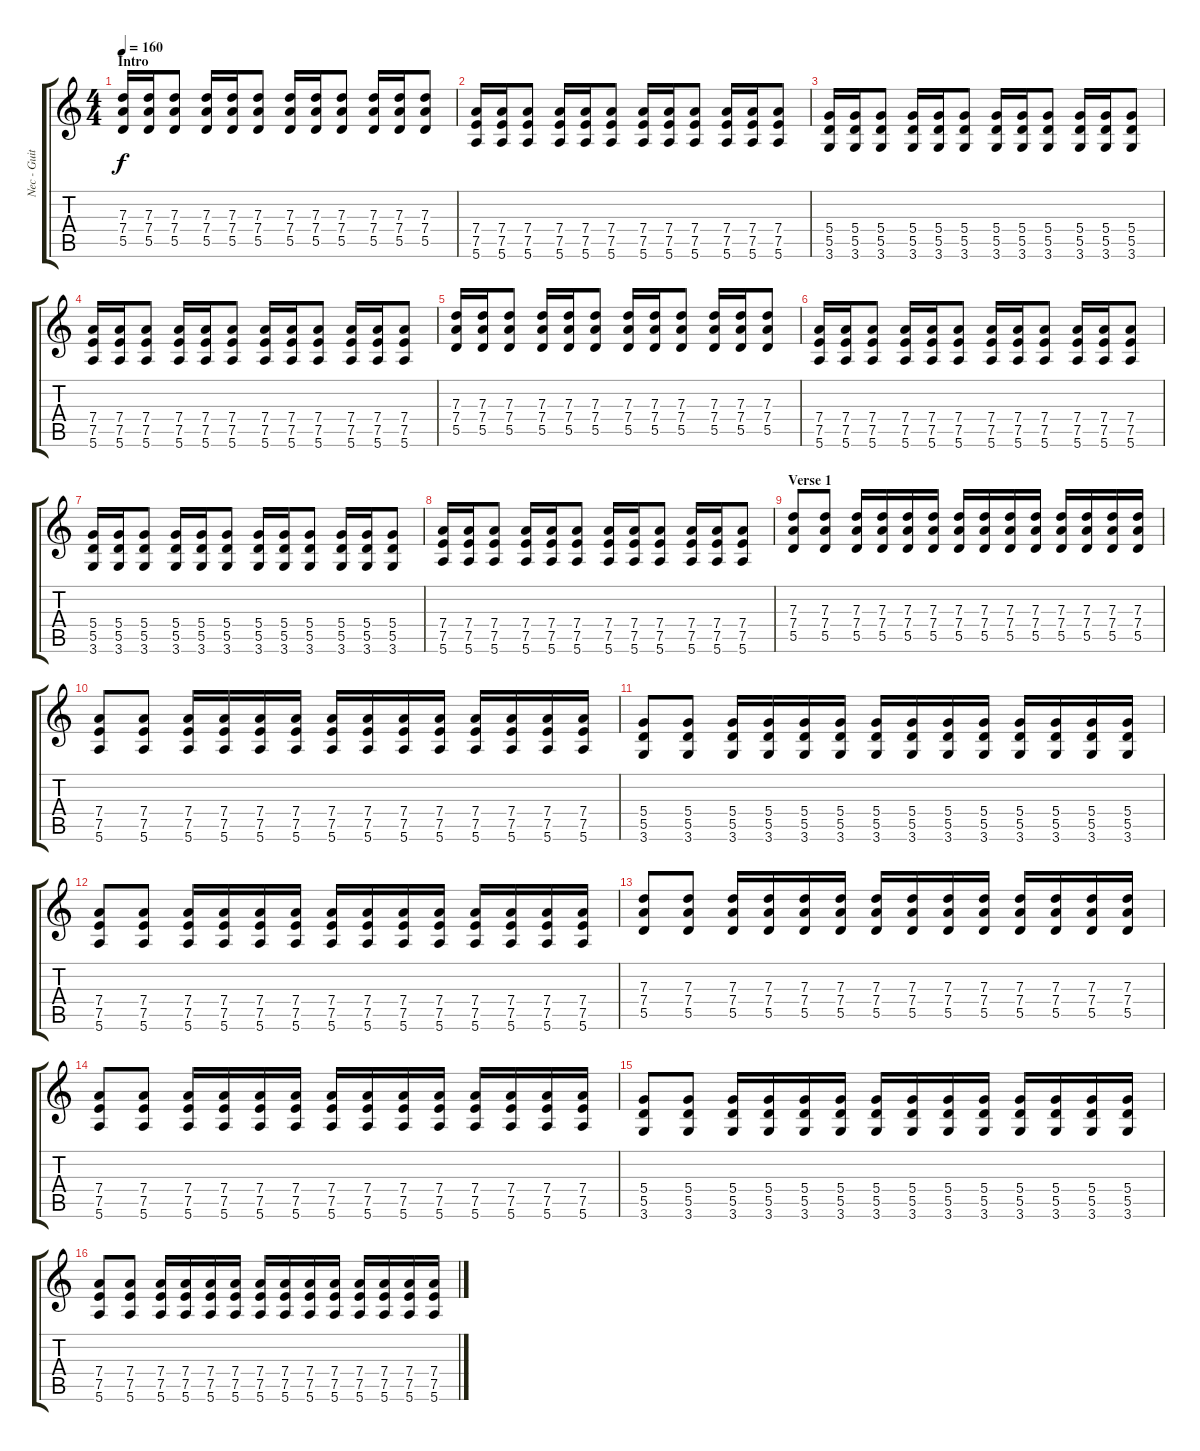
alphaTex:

\track ("Nec - Guitars" "Nec - Guit") {instrument distortionguitar}
\staff {score tabs}
\tuning (E4 B3 G3 D3 A2 E2) {hide}
\ts (4 4)
\section ("" "Intro")
\tempo 160
\clef g2
\ks c
(7.3 7.4 5.5).16{dy f instrument distortionguitar} (7.3 7.4 5.5).16 (7.3 7.4 5.5).8 (7.3 7.4 5.5).16 (7.3 7.4 5.5).16 (7.3 7.4 5.5).8 (7.3 7.4 5.5).16 (7.3 7.4 5.5).16 (7.3 7.4 5.5).8 (7.3 7.4 5.5).16 (7.3 7.4 5.5).16 (7.3 7.4 5.5).8 |
(7.4 7.5 5.6).16 (7.4 7.5 5.6).16 (7.4 7.5 5.6).8 (7.4 7.5 5.6).16 (7.4 7.5 5.6).16 (7.4 7.5 5.6).8 (7.4 7.5 5.6).16 (7.4 7.5 5.6).16 (7.4 7.5 5.6).8 (7.4 7.5 5.6).16 (7.4 7.5 5.6).16 (7.4 7.5 5.6).8 |
(5.4 5.5 3.6).16 (5.4 5.5 3.6).16 (5.4 5.5 3.6).8 (5.4 5.5 3.6).16 (5.4 5.5 3.6).16 (5.4 5.5 3.6).8 (5.4 5.5 3.6).16 (5.4 5.5 3.6).16 (5.4 5.5 3.6).8 (5.4 5.5 3.6).16 (5.4 5.5 3.6).16 (5.4 5.5 3.6).8 |
(7.4 7.5 5.6).16 (7.4 7.5 5.6).16 (7.4 7.5 5.6).8 (7.4 7.5 5.6).16 (7.4 7.5 5.6).16 (7.4 7.5 5.6).8 (7.4 7.5 5.6).16 (7.4 7.5 5.6).16 (7.4 7.5 5.6).8 (7.4 7.5 5.6).16 (7.4 7.5 5.6).16 (7.4 7.5 5.6).8 |
(7.3 7.4 5.5).16 (7.3 7.4 5.5).16 (7.3 7.4 5.5).8 (7.3 7.4 5.5).16 (7.3 7.4 5.5).16 (7.3 7.4 5.5).8 (7.3 7.4 5.5).16 (7.3 7.4 5.5).16 (7.3 7.4 5.5).8 (7.3 7.4 5.5).16 (7.3 7.4 5.5).16 (7.3 7.4 5.5).8 |
(7.4 7.5 5.6).16 (7.4 7.5 5.6).16 (7.4 7.5 5.6).8 (7.4 7.5 5.6).16 (7.4 7.5 5.6).16 (7.4 7.5 5.6).8 (7.4 7.5 5.6).16 (7.4 7.5 5.6).16 (7.4 7.5 5.6).8 (7.4 7.5 5.6).16 (7.4 7.5 5.6).16 (7.4 7.5 5.6).8 |
(5.4 5.5 3.6).16 (5.4 5.5 3.6).16 (5.4 5.5 3.6).8 (5.4 5.5 3.6).16 (5.4 5.5 3.6).16 (5.4 5.5 3.6).8 (5.4 5.5 3.6).16 (5.4 5.5 3.6).16 (5.4 5.5 3.6).8 (5.4 5.5 3.6).16 (5.4 5.5 3.6).16 (5.4 5.5 3.6).8 |
(7.4 7.5 5.6).16 (7.4 7.5 5.6).16 (7.4 7.5 5.6).8 (7.4 7.5 5.6).16 (7.4 7.5 5.6).16 (7.4 7.5 5.6).8 (7.4 7.5 5.6).16 (7.4 7.5 5.6).16 (7.4 7.5 5.6).8 (7.4 7.5 5.6).16 (7.4 7.5 5.6).16 (7.4 7.5 5.6).8 |
\section ("" "Verse 1")
(7.3 7.4 5.5).8 (7.3 7.4 5.5).8 (7.3 7.4 5.5).16 (7.3 7.4 5.5).16 (7.3 7.4 5.5).16 (7.3 7.4 5.5).16 (7.3 7.4 5.5).16 (7.3 7.4 5.5).16 (7.3 7.4 5.5).16 (7.3 7.4 5.5).16 (7.3 7.4 5.5).16 (7.3 7.4 5.5).16 (7.3 7.4 5.5).16 (7.3 7.4 5.5).16 |
(7.4 7.5 5.6).8 (7.4 7.5 5.6).8 (7.4 7.5 5.6).16 (7.4 7.5 5.6).16 (7.4 7.5 5.6).16 (7.4 7.5 5.6).16 (7.4 7.5 5.6).16 (7.4 7.5 5.6).16 (7.4 7.5 5.6).16 (7.4 7.5 5.6).16 (7.4 7.5 5.6).16 (7.4 7.5 5.6).16 (7.4 7.5 5.6).16 (7.4 7.5 5.6).16 |
(5.4 5.5 3.6).8 (5.4 5.5 3.6).8 (5.4 5.5 3.6).16 (5.4 5.5 3.6).16 (5.4 5.5 3.6).16 (5.4 5.5 3.6).16 (5.4 5.5 3.6).16 (5.4 5.5 3.6).16 (5.4 5.5 3.6).16 (5.4 5.5 3.6).16 (5.4 5.5 3.6).16 (5.4 5.5 3.6).16 (5.4 5.5 3.6).16 (5.4 5.5 3.6).16 |
(7.4 7.5 5.6).8 (7.4 7.5 5.6).8 (7.4 7.5 5.6).16 (7.4 7.5 5.6).16 (7.4 7.5 5.6).16 (7.4 7.5 5.6).16 (7.4 7.5 5.6).16 (7.4 7.5 5.6).16 (7.4 7.5 5.6).16 (7.4 7.5 5.6).16 (7.4 7.5 5.6).16 (7.4 7.5 5.6).16 (7.4 7.5 5.6).16 (7.4 7.5 5.6).16 |
(7.3 7.4 5.5).8 (7.3 7.4 5.5).8 (7.3 7.4 5.5).16 (7.3 7.4 5.5).16 (7.3 7.4 5.5).16 (7.3 7.4 5.5).16 (7.3 7.4 5.5).16 (7.3 7.4 5.5).16 (7.3 7.4 5.5).16 (7.3 7.4 5.5).16 (7.3 7.4 5.5).16 (7.3 7.4 5.5).16 (7.3 7.4 5.5).16 (7.3 7.4 5.5).16 |
(7.4 7.5 5.6).8 (7.4 7.5 5.6).8 (7.4 7.5 5.6).16 (7.4 7.5 5.6).16 (7.4 7.5 5.6).16 (7.4 7.5 5.6).16 (7.4 7.5 5.6).16 (7.4 7.5 5.6).16 (7.4 7.5 5.6).16 (7.4 7.5 5.6).16 (7.4 7.5 5.6).16 (7.4 7.5 5.6).16 (7.4 7.5 5.6).16 (7.4 7.5 5.6).16 |
(5.4 5.5 3.6).8 (5.4 5.5 3.6).8 (5.4 5.5 3.6).16 (5.4 5.5 3.6).16 (5.4 5.5 3.6).16 (5.4 5.5 3.6).16 (5.4 5.5 3.6).16 (5.4 5.5 3.6).16 (5.4 5.5 3.6).16 (5.4 5.5 3.6).16 (5.4 5.5 3.6).16 (5.4 5.5 3.6).16 (5.4 5.5 3.6).16 (5.4 5.5 3.6).16 |
(7.4 7.5 5.6).8 (7.4 7.5 5.6).8 (7.4 7.5 5.6).16 (7.4 7.5 5.6).16 (7.4 7.5 5.6).16 (7.4 7.5 5.6).16 (7.4 7.5 5.6).16 (7.4 7.5 5.6).16 (7.4 7.5 5.6).16 (7.4 7.5 5.6).16 (7.4 7.5 5.6).16 (7.4 7.5 5.6).16 (7.4 7.5 5.6).16 (7.4 7.5 5.6).16
